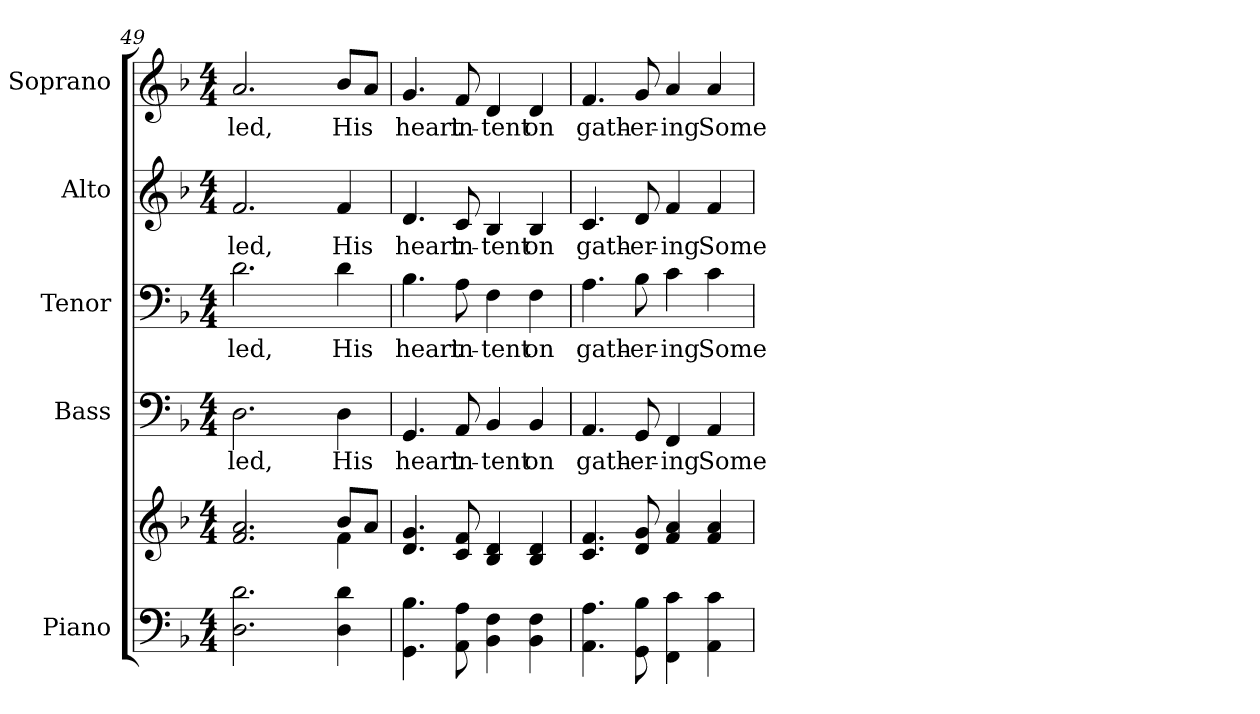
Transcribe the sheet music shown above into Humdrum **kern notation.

**kern	**kern	**kern	**text	**kern	**text	**kern	**text	**kern	**text
*part5	*part5	*part4	*part4	*part3	*part3	*part2	*part2	*part1	*part1
*staff6	*staff5	*staff4	*staff4	*staff3	*staff3	*staff2	*staff2	*staff1	*staff1
*I"Piano	*	*I"Bass	*	*I"Tenor	*	*I"Alto	*	*I"Soprano	*
*I'Pno.	*	*I'B.	*	*I'T.	*	*I'A.	*	*I'S.	*
!!LO:LB:g=z
*clefF4	*clefG2	*clefF4	*	*clefF4	*	*clefG2	*	*clefG2	*
*k[b-]	*k[b-]	*k[b-]	*	*k[b-]	*	*k[b-]	*	*k[b-]	*
*F:	*F:	*F:	*	*F:	*	*F:	*	*F:	*
*M4/4	*M4/4	*M4/4	*	*M4/4	*	*M4/4	*	*M4/4	*
=49	=49	=49	=49	=49	=49	=49	=49	=49	=49
*	*^	*	*	*	*	*	*	*	*
!	!	!	!	!LO:LY:b:color=#000000	!	!	!	!	!	!
!	!	!	!	!	!	!LO:LY:b:color=#000000	!	!	!	!
!	!	!	!	!	!	!	!	!LO:LY:b:color=#000000	!	!
!	!	!	!	!	!	!	!	!	!	!LO:LY:b:color=#000000
2.Di\ 2.di	2.fi/ 2.ai	2ryy	2.Di\	led,	2.di\	led,	2.fi/	led,	2.ai/	led,
.	.	4ryy	.	.	.	.	.	.	.	.
!	!	!	!	!LO:LY:b:color=#000000	!	!	!	!	!	!
!	!	!	!	!	!	!LO:LY:b:color=#000000	!	!	!	!
!	!	!	!	!	!	!	!	!LO:LY:b:color=#000000	!	!
!	!	!	!	!	!	!	!	!	!	!LO:LY:b:color=#000000
4Di\ 4di	8b-i/L	4fi\	4Di\	His	4di\	His	4fi/	His	8b-i/L	His
.	8ai/J	.	.	.	.	.	.	.	8ai/J	.
*	*v	*v	*	*	*	*	*	*	*	*
=50	=50	=50	=50	=50	=50	=50	=50	=50	=50
!	!	!	!LO:LY:b:color=#000000	!	!	!	!	!	!
!	!	!	!	!	!LO:LY:b:color=#000000	!	!	!	!
!	!	!	!	!	!	!	!LO:LY:b:color=#000000	!	!
!	!	!	!	!	!	!	!	!	!LO:LY:b:color=#000000
4.GGi\ 4.B-i	4.di/ 4.gi	4.GGi/	heart	4.B-i\	heart	4.di/	heart	4.gi/	heart
!	!	!	!LO:LY:b:color=#000000	!	!	!	!	!	!
!	!	!	!	!	!LO:LY:b:color=#000000	!	!	!	!
!	!	!	!	!	!	!	!LO:LY:b:color=#000000	!	!
!	!	!	!	!	!	!	!	!	!LO:LY:b:color=#000000
8AAi\ 8Ai	8ci/ 8fi	8AAi/	in-	8Ai\	in-	8ci/	in-	8fi/	in-
!	!	!	!LO:LY:b:color=#000000	!	!	!	!	!	!
!	!	!	!	!	!LO:LY:b:color=#000000	!	!	!	!
!	!	!	!	!	!	!	!LO:LY:b:color=#000000	!	!
!	!	!	!	!	!	!	!	!	!LO:LY:b:color=#000000
4BB-i\ 4Fi	4B-i/ 4di	4BB-i/	-tent	4Fi\	-tent	4B-i/	-tent	4di/	-tent
!	!	!	!LO:LY:b:color=#000000	!	!	!	!	!	!
!	!	!	!	!	!LO:LY:b:color=#000000	!	!	!	!
!	!	!	!	!	!	!	!LO:LY:b:color=#000000	!	!
!	!	!	!	!	!	!	!	!	!LO:LY:b:color=#000000
4BB-i\ 4Fi	4B-i/ 4di	4BB-i/	on	4Fi\	on	4B-i/	on	4di/	on
=51	=51	=51	=51	=51	=51	=51	=51	=51	=51
!	!	!	!LO:LY:b:color=#000000	!	!	!	!	!	!
!	!	!	!	!	!LO:LY:b:color=#000000	!	!	!	!
!	!	!	!	!	!	!	!LO:LY:b:color=#000000	!	!
!	!	!	!	!	!	!	!	!	!LO:LY:b:color=#000000
4.AAi\ 4.Ai	4.ci/ 4.fi	4.AAi/	gath-	4.Ai\	gath-	4.ci/	gath-	4.fi/	gath-
!	!	!	!LO:LY:b:color=#000000	!	!	!	!	!	!
!	!	!	!	!	!LO:LY:b:color=#000000	!	!	!	!
!	!	!	!	!	!	!	!LO:LY:b:color=#000000	!	!
!	!	!	!	!	!	!	!	!	!LO:LY:b:color=#000000
8GGi\ 8B-i	8di/ 8gi	8GGi/	-er-	8B-i\	-er-	8di/	-er-	8gi/	-er-
!	!	!	!LO:LY:b:color=#000000	!	!	!	!	!	!
!	!	!	!	!	!LO:LY:b:color=#000000	!	!	!	!
!	!	!	!	!	!	!	!LO:LY:b:color=#000000	!	!
!	!	!	!	!	!	!	!	!	!LO:LY:b:color=#000000
4FFi\ 4ci	4fi/ 4ai	4FFi/	-ing	4ci\	-ing	4fi/	-ing	4ai/	-ing
!	!	!	!LO:LY:b:color=#000000	!	!	!	!	!	!
!	!	!	!	!	!LO:LY:b:color=#000000	!	!	!	!
!	!	!	!	!	!	!	!LO:LY:b:color=#000000	!	!
!	!	!	!	!	!	!	!	!	!LO:LY:b:color=#000000
4AAi\ 4ci	4fi/ 4ai	4AAi/	Some	4ci\	Some	4fi/	Some	4ai/	Some
=	=	=	=	=	=	=	=	=	=
*-	*-	*-	*-	*-	*-	*-	*-	*-	*-
